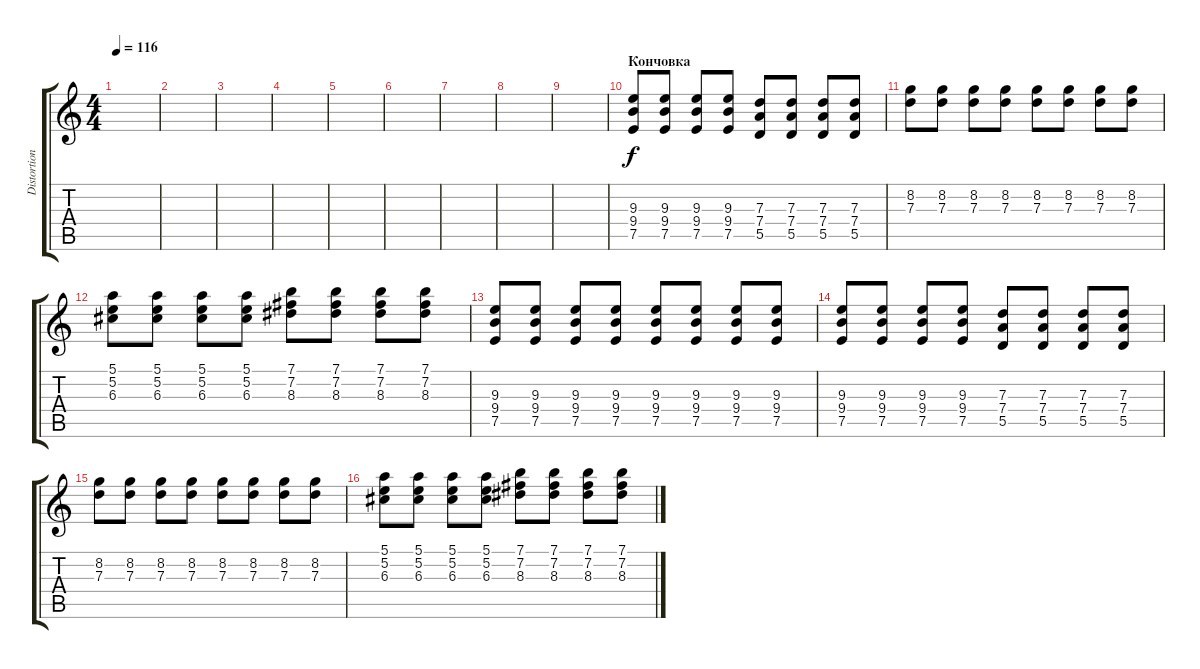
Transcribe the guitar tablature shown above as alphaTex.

\track ("Distortion" "Distortion") {instrument overdrivenguitar}
\staff {score tabs}
\tuning (E4 B3 G3 D3 A2 E2) {hide}
\ts (4 4)
\tempo 116
\clef g2
\ks c
|
|
|
|
|
|
|
|
|
\section ("" "Кончовка")
(9.3 9.4 7.5).8 (9.3 9.4 7.5).8 (9.3 9.4 7.5).8 (9.3 9.4 7.5).8 (7.3 7.4 5.5).8 (7.3 7.4 5.5).8 (7.3 7.4 5.5).8 (7.3 7.4 5.5).8 |
(8.2 7.3).8 (8.2 7.3).8 (8.2 7.3).8 (8.2 7.3).8 (8.2 7.3).8 (8.2 7.3).8 (8.2 7.3).8 (8.2 7.3).8 |
(5.1 5.2 6.3).8 (5.1 5.2 6.3).8 (5.1 5.2 6.3).8 (5.1 5.2 6.3).8 (7.1 7.2 8.3).8 (7.1 7.2 8.3).8 (7.1 7.2 8.3).8 (7.1 7.2 8.3).8 |
(9.3 9.4 7.5).8 (9.3 9.4 7.5).8 (9.3 9.4 7.5).8 (9.3 9.4 7.5).8 (9.3 9.4 7.5).8 (9.3 9.4 7.5).8 (9.3 9.4 7.5).8 (9.3 9.4 7.5).8 |
(9.3 9.4 7.5).8 (9.3 9.4 7.5).8 (9.3 9.4 7.5).8 (9.3 9.4 7.5).8 (7.3 7.4 5.5).8 (7.3 7.4 5.5).8 (7.3 7.4 5.5).8 (7.3 7.4 5.5).8 |
(8.2 7.3).8 (8.2 7.3).8 (8.2 7.3).8 (8.2 7.3).8 (8.2 7.3).8 (8.2 7.3).8 (8.2 7.3).8 (8.2 7.3).8 |
(5.1 5.2 6.3).8 (5.1 5.2 6.3).8 (5.1 5.2 6.3).8 (5.1 5.2 6.3).8 (7.1 7.2 8.3).8 (7.1 7.2 8.3).8 (7.1 7.2 8.3).8 (7.1 7.2 8.3).8
